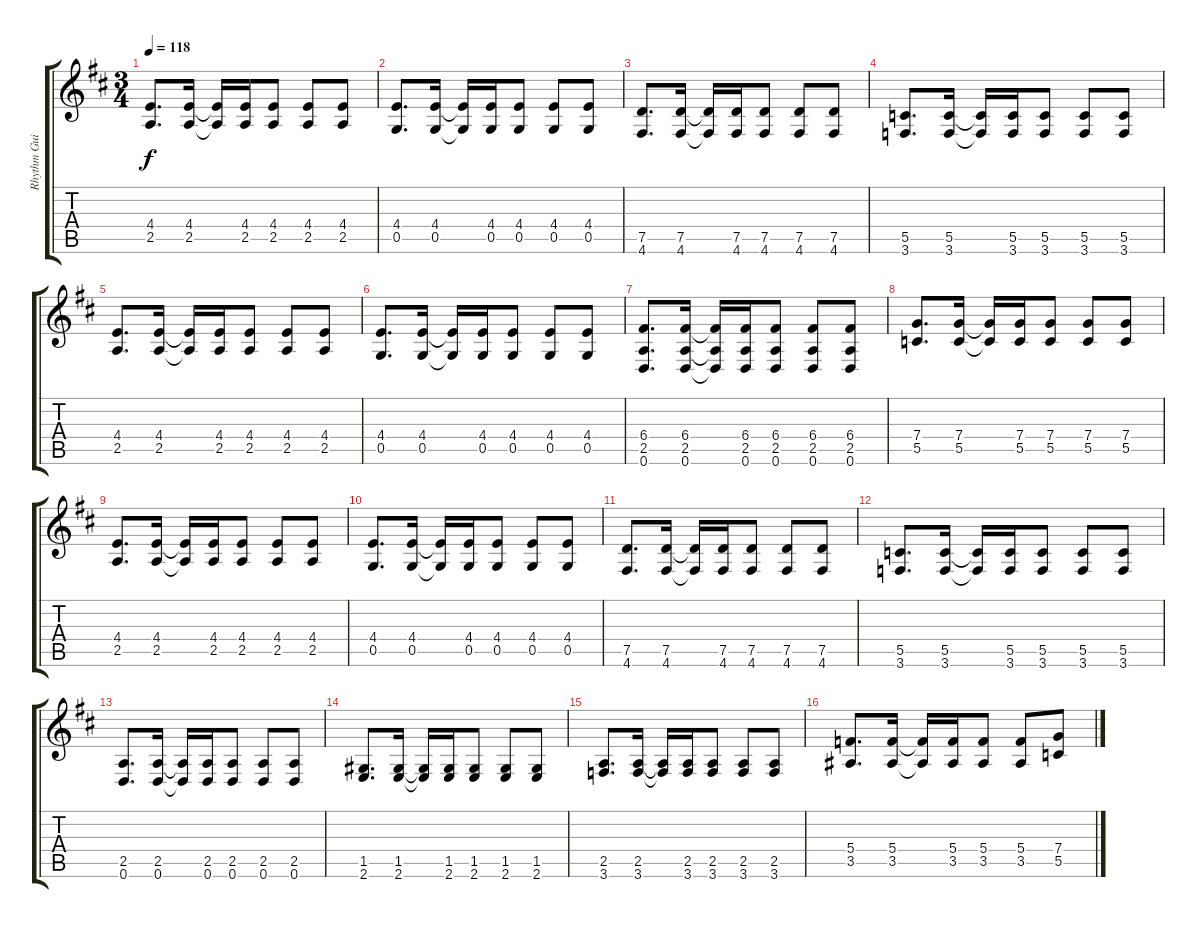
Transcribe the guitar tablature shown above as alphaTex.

\track ("Rhythm Guitar 2" "Rhythm Gui") {instrument distortionguitar}
\staff {score tabs}
\tuning (D4 A3 F3 C3 G2 D2) {hide}
\ts (3 4)
\tempo 118
\clef g2
\ks bminor
(4.4 2.5).8{d dy f} (4.4 2.5).16 (4.4{t} 2.5{t}).16 (4.4 2.5).16 (4.4 2.5).8 (4.4 2.5).8 (4.4 2.5).8 |
(4.4 0.5).8{d} (4.4 0.5).16 (4.4{t} 0.5{t}).16 (4.4 0.5).16 (4.4 0.5).8 (4.4 0.5).8 (4.4 0.5).8 |
(7.5 4.6).8{d} (7.5 4.6).16 (7.5{t} 4.6{t}).16 (7.5 4.6).16 (7.5 4.6).8 (7.5 4.6).8 (7.5 4.6).8 |
(5.5 3.6).8{d} (5.5 3.6).16 (5.5{t} 3.6{t}).16 (5.5 3.6).16 (5.5 3.6).8 (5.5 3.6).8 (5.5 3.6).8 |
(4.4 2.5).8{d} (4.4 2.5).16 (4.4{t} 2.5{t}).16 (4.4 2.5).16 (4.4 2.5).8 (4.4 2.5).8 (4.4 2.5).8 |
(4.4 0.5).8{d} (4.4 0.5).16 (4.4{t} 0.5{t}).16 (4.4 0.5).16 (4.4 0.5).8 (4.4 0.5).8 (4.4 0.5).8 |
(6.4 2.5 0.6).8{d} (6.4 2.5 0.6).16 (6.4{t} 2.5{t} 0.6{t}).16 (6.4 2.5 0.6).16 (6.4 2.5 0.6).8 (6.4 2.5 0.6).8 (6.4 2.5 0.6).8 |
(7.4 5.5).8{d} (7.4 5.5).16 (7.4{t} 5.5{t}).16 (7.4 5.5).16 (7.4 5.5).8 (7.4 5.5).8 (7.4 5.5).8 |
(4.4 2.5).8{d} (4.4 2.5).16 (4.4{t} 2.5{t}).16 (4.4 2.5).16 (4.4 2.5).8 (4.4 2.5).8 (4.4 2.5).8 |
(4.4 0.5).8{d} (4.4 0.5).16 (4.4{t} 0.5{t}).16 (4.4 0.5).16 (4.4 0.5).8 (4.4 0.5).8 (4.4 0.5).8 |
(7.5 4.6).8{d} (7.5 4.6).16 (7.5{t} 4.6{t}).16 (7.5 4.6).16 (7.5 4.6).8 (7.5 4.6).8 (7.5 4.6).8 |
(5.5 3.6).8{d} (5.5 3.6).16 (5.5{t} 3.6{t}).16 (5.5 3.6).16 (5.5 3.6).8 (5.5 3.6).8 (5.5 3.6).8 |
(2.5 0.6).8{d} (2.5 0.6).16 (2.5{t} 0.6{t}).16 (2.5 0.6).16 (2.5 0.6).8 (2.5 0.6).8 (2.5 0.6).8 |
(1.5 2.6).8{d} (1.5 2.6).16 (1.5{t} 2.6{t}).16 (1.5 2.6).16 (1.5 2.6).8 (1.5 2.6).8 (1.5 2.6).8 |
(2.5 3.6).8{d} (2.5 3.6).16 (2.5{t} 3.6{t}).16 (2.5 3.6).16 (2.5 3.6).8 (2.5 3.6).8 (2.5 3.6).8 |
(5.4 3.5).8{d} (5.4 3.5).16 (5.4{t} 3.5{t}).16 (5.4 3.5).16 (5.4 3.5).8 (5.4 3.5).8 (7.4 5.5).8
